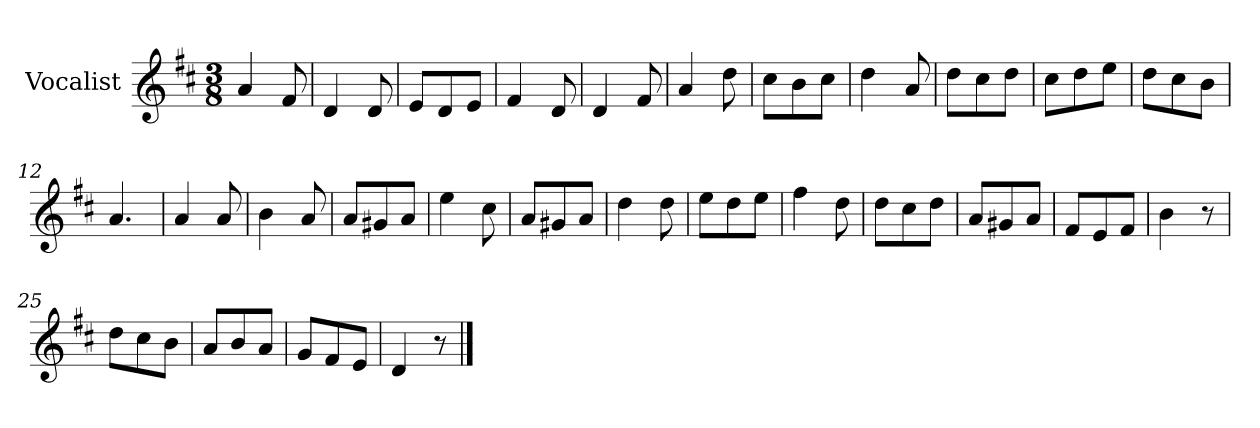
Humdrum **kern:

**kern
*part1
*staff1
*I"Vocalist
*k[f#c#]
*D:
*M3/8
=1
4a
8f#
=2
4d
8d
=3
8eL
8d
8eJ
=4
4f#
8d
=5
4d
8f#
=6
4a
8dd
=7
8cc#L
8b
8cc#J
=8
4dd
8a
=9
8ddL
8cc#
8ddJ
=10
8cc#L
8dd
8eeJ
=11
8ddL
8cc#
8bJ
=12
4.a
=13
4a
8a
=14
4b
8a
=15
8aL
8g#X
8aJ
=16
4ee
8cc#
=17
8aL
8g#X
8aJ
=18
4dd
8dd
=19
8eeL
8dd
8eeJ
=20
4ff#
8dd
=21
8ddL
8cc#
8ddJ
=22
8aL
8g#X
8aJ
=23
8f#L
8e
8f#J
=24
4b
8r
=25
8ddL
8cc#
8bJ
=26
8aL
8b
8aJ
=27
8gL
8f#
8eJ
=28
4d
8r
==
*-
